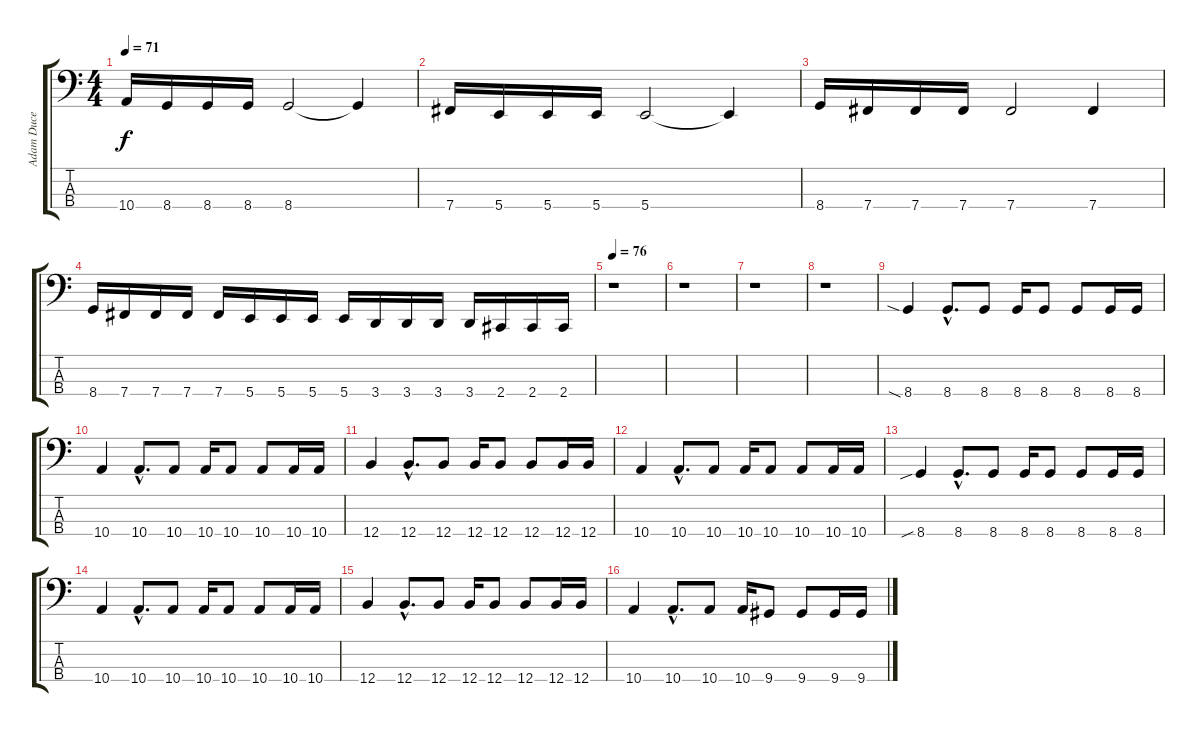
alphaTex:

\track ("Adam Duce " "Adam Duce ") {instrument electricbasspick}
\staff {score tabs}
\tuning (E2 B1 Gb1 B0) {hide}
\ts (4 4)
\tempo 71
\clef f4
\ks c
10.4.16{dy f} 8.4.16 8.4.16 8.4.16 8.4.2 8.4{t}.4 |
7.4.16 5.4.16 5.4.16 5.4.16 5.4.2 5.4{t}.4 |
8.4.16 7.4.16 7.4.16 7.4.16 7.4.2 7.4.4 |
8.4.16 7.4.16 7.4.16 7.4.16 7.4.16 5.4.16 5.4.16 5.4.16 5.4.16 3.4.16 3.4.16 3.4.16 3.4.16 2.4.16 2.4.16 2.4.16 |
\tempo 76
r.1 |
r.1 |
r.1 |
r.1 |
8.4{sia}.4 8.4{hac}.8{d} 8.4.8 8.4.16 8.4.8 8.4.8 8.4.16 8.4.16 |
10.4.4 10.4{hac}.8{d} 10.4.8 10.4.16 10.4.8 10.4.8 10.4.16 10.4.16 |
12.4.4 12.4{hac}.8{d} 12.4.8 12.4.16 12.4.8 12.4.8 12.4.16 12.4.16 |
10.4.4 10.4{hac}.8{d} 10.4.8 10.4.16 10.4.8 10.4.8 10.4.16 10.4.16 |
8.4{sib}.4 8.4{hac}.8{d} 8.4.8 8.4.16 8.4.8 8.4.8 8.4.16 8.4.16 |
10.4.4 10.4{hac}.8{d} 10.4.8 10.4.16 10.4.8 10.4.8 10.4.16 10.4.16 |
12.4.4 12.4{hac}.8{d} 12.4.8 12.4.16 12.4.8 12.4.8 12.4.16 12.4.16 |
10.4.4 10.4{hac}.8{d} 10.4.8 10.4.16 9.4.8 9.4.8 9.4.16 9.4.16
